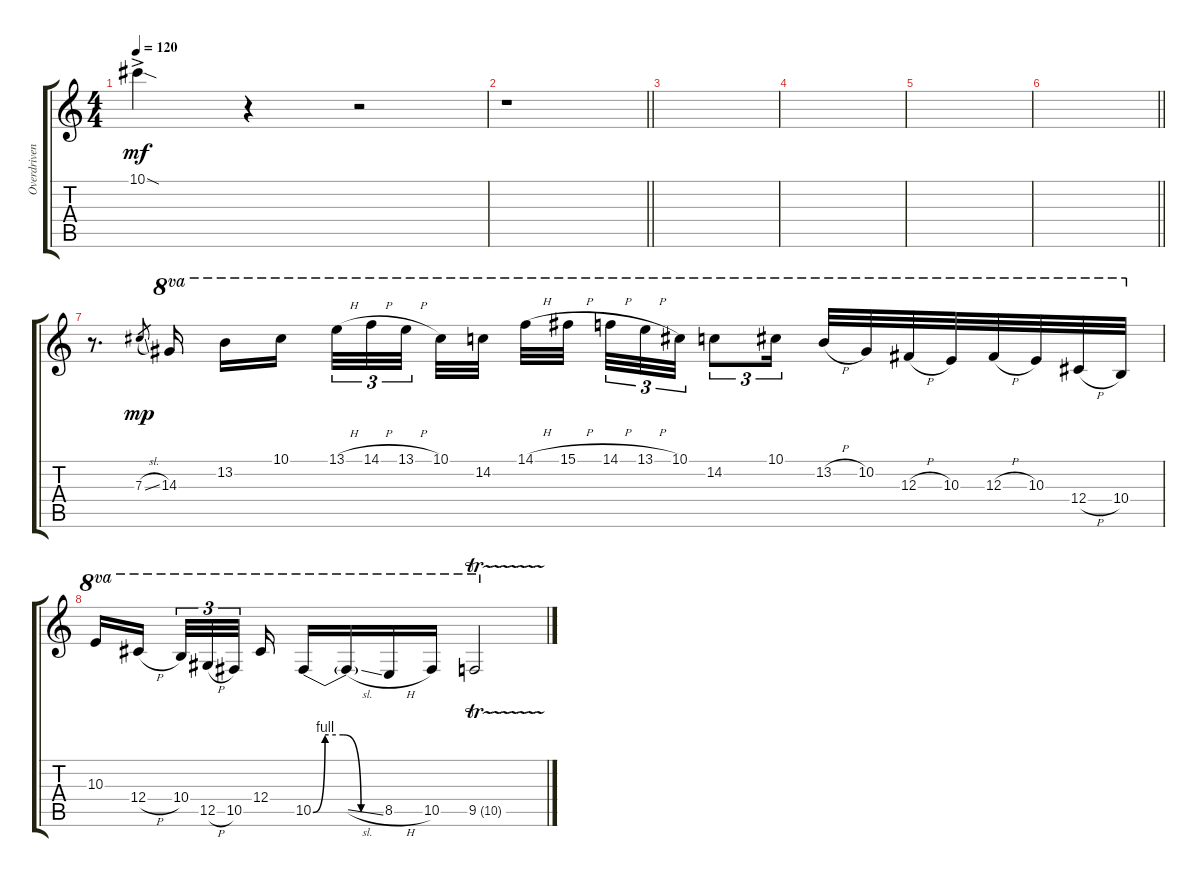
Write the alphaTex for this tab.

\track ("Overdriven - Lead" "Overdriven") {instrument overdrivenguitar}
\staff {score tabs}
\tuning (Eb4 Bb3 Gb3 Db3 Ab2 Eb2) {hide}
\ts (4 4)
\tempo 120
\clef g2
\ks c
10.1{sod ac}.4{dy mf} r.4 r.2 |
\barLineRight lightlight
r.1 |
|
|
|
\barLineRight lightlight
|
r.8{d} 7.3{sl}.8{gr dy mp} 14.3.16{ot 8va} 13.2.16{ot 8va} 10.1.16{ot 8va} 13.1{h}.32{tu (3 2) ot 8va} 14.1{h}.32{tu (3 2) ot 8va} 13.1{h}.32{tu (3 2) ot 8va} 10.1.32{ot 8va} 14.2.32{ot 8va} 14.1{h}.32{ot 8va} 15.1{h}.32{ot 8va} 14.1{h}.32{tu (3 2) ot 8va} 13.1{h}.32{tu (3 2) ot 8va} 10.1.32{tu (3 2) ot 8va} 14.2.8{tu (3 2) ot 8va} 10.1.16{tu (3 2) ot 8va} 13.2{h}.32{ot 8va} 10.2.32{ot 8va} 12.3{h}.32{ot 8va} 10.3.32{ot 8va} 12.3{h}.32{ot 8va} 10.3.32{ot 8va} 12.4{h}.32{ot 8va} 10.4.32{ot 8va} |
10.3.16{ot 8va} 12.4{h}.16{ot 8va} 10.4.32{tu (3 2) ot 8va} 12.5{h}.32{tu (3 2) ot 8va} 10.5.32{tu (3 2) ot 8va} 12.4.16{ot 8va} 10.5{be (custom 0 0 10 4 25 4 40 0 60 0)}.16{ot 8va} 10.5{sl t}.16{ot 8va} 8.5{h}.16{ot 8va} 10.5.16{ot 8va} 9.5{tr (10 32)}.2{ot 8va}
